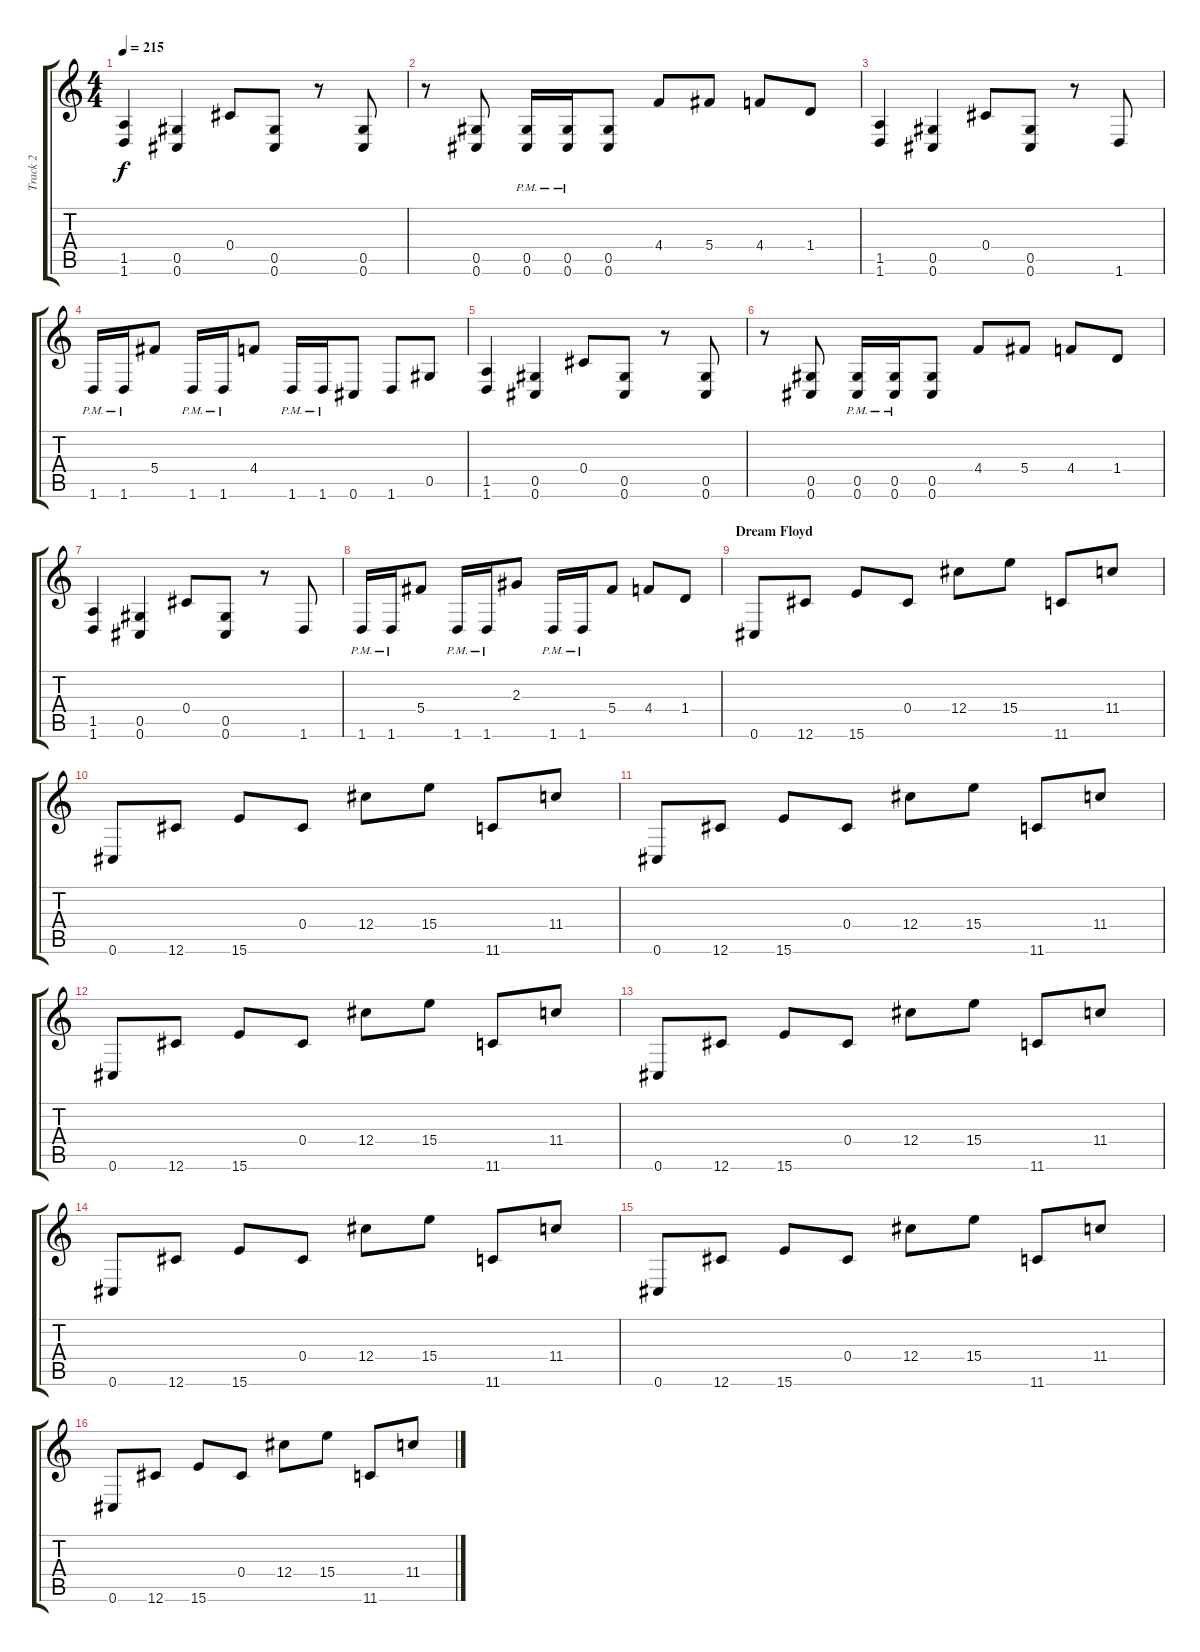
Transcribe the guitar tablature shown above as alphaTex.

\track ("Track 2" "Track 2") {instrument distortionguitar}
\staff {score tabs}
\tuning (Eb4 Bb3 Gb3 Db3 Ab2 Db2) {hide}
\ts (4 4)
\tempo 215
\clef g2
\ks c
(1.5 1.6).4{dy f} (0.5 0.6).4 0.4.8 (0.5 0.6).8 r.8 (0.5 0.6).8 |
r.8 (0.5 0.6).8 (0.5{pm} 0.6{pm}).16 (0.5{pm} 0.6{pm}).16 (0.5 0.6).8 4.4.8 5.4.8 4.4.8 1.4.8 |
(1.5 1.6).4 (0.5 0.6).4 0.4.8 (0.5 0.6).8 r.8 1.6.8 |
1.6{pm}.16 1.6{pm}.16 5.4.8 1.6{pm}.16 1.6{pm}.16 4.4.8 1.6{pm}.16 1.6{pm}.16 0.6.8 1.6.8 0.5.8 |
(1.5 1.6).4 (0.5 0.6).4 0.4.8 (0.5 0.6).8 r.8 (0.5 0.6).8 |
r.8 (0.5 0.6).8 (0.5{pm} 0.6{pm}).16 (0.5{pm} 0.6{pm}).16 (0.5 0.6).8 4.4.8 5.4.8 4.4.8 1.4.8 |
(1.5 1.6).4 (0.5 0.6).4 0.4.8 (0.5 0.6).8 r.8 1.6.8 |
1.6{pm}.16 1.6{pm}.16 5.4.8 1.6{pm}.16 1.6{pm}.16 2.3.8 1.6{pm}.16 1.6{pm}.16 5.4.8 4.4.8 1.4.8 |
\section ("" "Dream Floyd")
0.6.8 12.6.8 15.6.8 0.4.8 12.4.8 15.4.8 11.6.8 11.4.8 |
0.6.8 12.6.8 15.6.8 0.4.8 12.4.8 15.4.8 11.6.8 11.4.8 |
0.6.8 12.6.8 15.6.8 0.4.8 12.4.8 15.4.8 11.6.8 11.4.8 |
0.6.8 12.6.8 15.6.8 0.4.8 12.4.8 15.4.8 11.6.8 11.4.8 |
0.6.8 12.6.8 15.6.8 0.4.8 12.4.8 15.4.8 11.6.8 11.4.8 |
0.6.8 12.6.8 15.6.8 0.4.8 12.4.8 15.4.8 11.6.8 11.4.8 |
0.6.8 12.6.8 15.6.8 0.4.8 12.4.8 15.4.8 11.6.8 11.4.8 |
0.6.8 12.6.8 15.6.8 0.4.8 12.4.8 15.4.8 11.6.8 11.4.8
